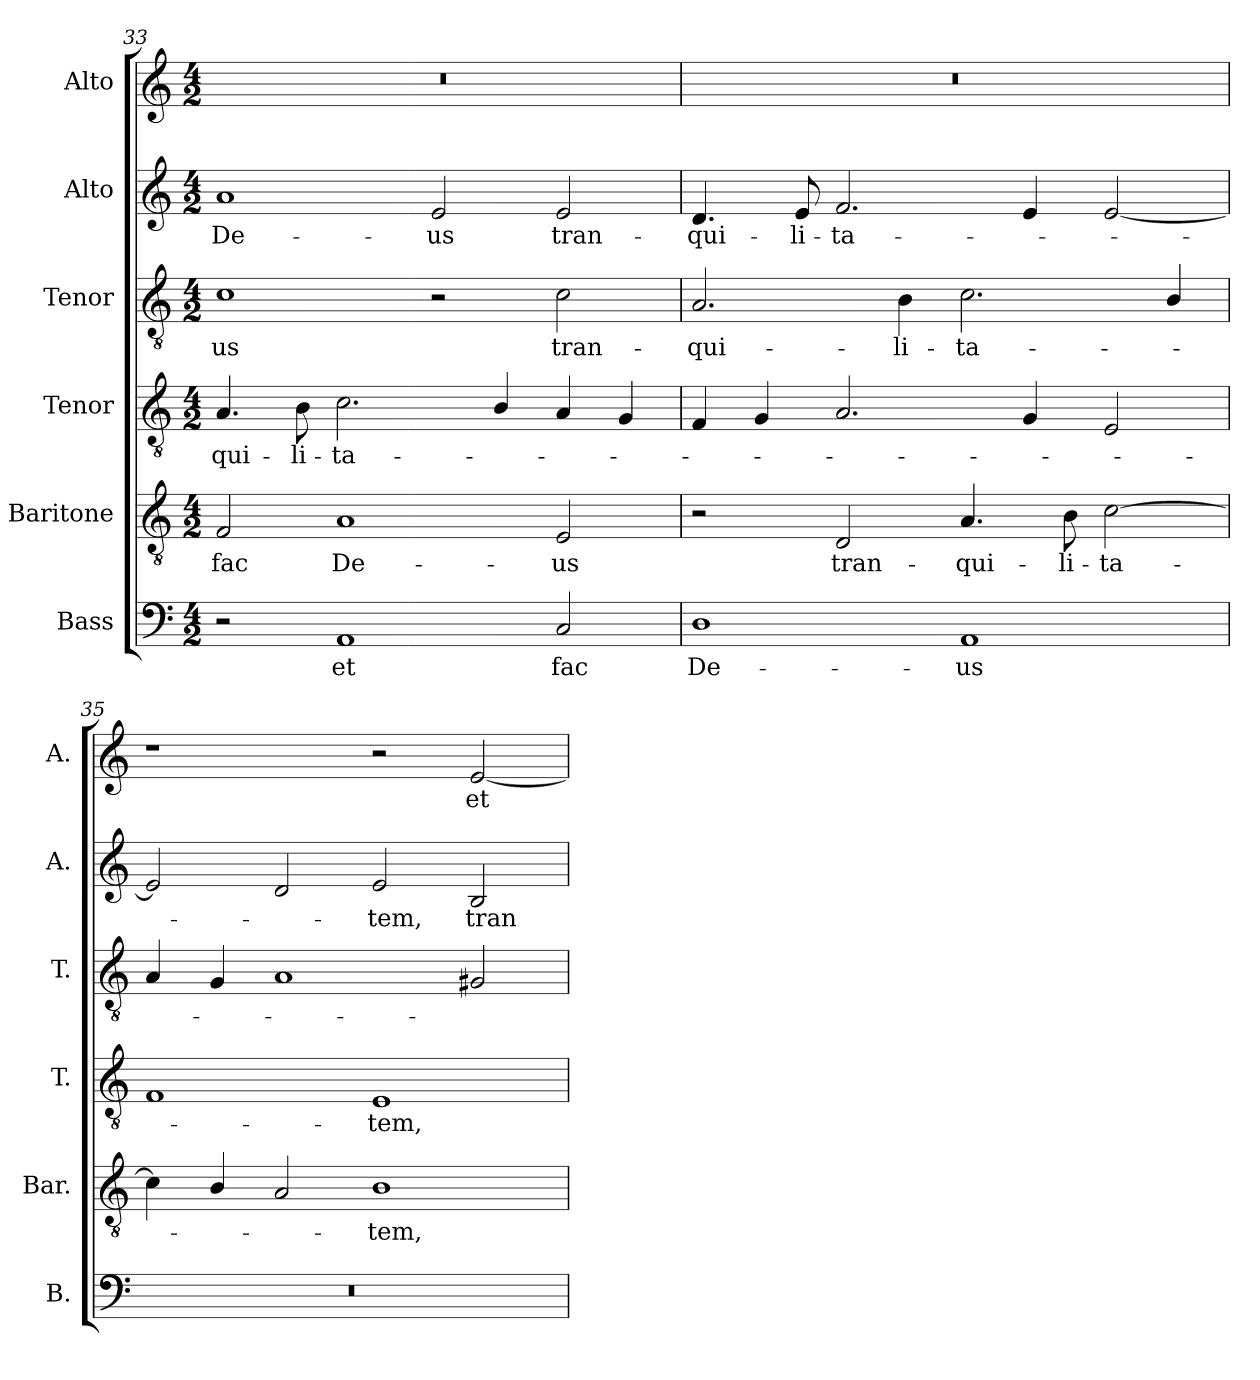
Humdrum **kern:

**kern	**text	**kern	**text	**kern	**text	**kern	**text	**kern	**text	**kern	**text
*part6	*part6	*part5	*part5	*part4	*part4	*part3	*part3	*part2	*part2	*part1	*part1
*staff6	*staff6	*staff5	*staff5	*staff4	*staff4	*staff3	*staff3	*staff2	*staff2	*staff1	*staff1
*I"Bass	*	*I"Baritone	*	*I"Tenor	*	*I"Tenor	*	*I"Alto	*	*I"Alto	*
*I'B.	*	*I'Bar.	*	*I'T.	*	*I'T.	*	*I'A.	*	*I'A.	*
*clefF4	*	*clefGv2	*	*clefGv2	*	*clefGv2	*	*clefG2	*	*clefG2	*
*	*	*ITrd7c12	*	*ITrd7c12	*	*ITrd7c12	*	*	*	*	*
*k[]	*	*k[]	*	*k[]	*	*k[]	*	*k[]	*	*k[]	*
*C:	*	*C:	*	*C:	*	*C:	*	*C:	*	*C:	*
*M4/2	*	*M4/2	*	*M4/2	*	*M4/2	*	*M4/2	*	*M4/2	*
=33	=33	=33	=33	=33	=33	=33	=33	=33	=33	=33	=33
!	!	!	!LO:LY:b:color=#000000	!	!	!	!	!	!	!	!
!	!	!	!	!	!LO:LY:b:color=#000000	!	!	!	!	!	!
!	!	!	!	!	!	!	!LO:LY:b:color=#000000	!	!	!	!
!	!	!	!	!	!	!	!	!	!LO:LY:b:color=#000000	!LO:N:vis=1	!
2r	.	2FFi/	fac	4.AAi/	-qui-	1Ci	-us	1ai	De-	0r	.
!	!	!	!	!	!LO:LY:b:color=#000000	!	!	!	!	!	!
.	.	.	.	8BBi\	-li-	.	.	.	.	.	.
!	!LO:LY:b:color=#000000	!	!	!	!	!	!	!	!	!	!
!	!	!	!LO:LY:b:color=#000000	!	!	!	!	!	!	!	!
!	!	!	!	!	!LO:LY:b:color=#000000	!	!	!	!	!	!
1AAi	et	1AAi	De-	2.Ci\	-ta-	.	.	.	.	.	.
!	!	!	!	!	!	!	!	!	!LO:LY:b:color=#000000	!	!
.	.	.	.	.	.	2r	.	2ei/	-us	.	.
.	.	.	.	4BBi/	.	.	.	.	.	.	.
!	!LO:LY:b:color=#000000	!	!	!	!	!	!	!	!	!	!
!	!	!	!LO:LY:b:color=#000000	!	!	!	!	!	!	!	!
!	!	!	!	!	!	!	!LO:LY:b:color=#000000	!	!	!	!
!	!	!	!	!	!	!	!	!	!LO:LY:b:color=#000000	!	!
2Ci/	fac	2EEi/	-us	4AAi/	.	2Ci\	tran-	2ei/	tran-	.	.
.	.	.	.	4GGi/	.	.	.	.	.	.	.
=34	=34	=34	=34	=34	=34	=34	=34	=34	=34	=34	=34
!	!LO:LY:b:color=#000000	!	!	!	!	!	!	!	!	!	!
!	!	!	!	!	!	!	!LO:LY:b:color=#000000	!	!	!	!
!	!	!	!	!	!	!	!	!	!LO:LY:b:color=#000000	!LO:N:vis=1	!
1Di	De-	2r	.	4FFi/	.	2.AAi/	-qui-	4.di/	-qui-	0r	.
.	.	.	.	4GGi/	.	.	.	.	.	.	.
!	!	!	!	!	!	!	!	!	!LO:LY:b:color=#000000	!	!
.	.	.	.	.	.	.	.	8ei/	-li-	.	.
!	!	!	!LO:LY:b:color=#000000	!	!	!	!	!	!	!	!
!	!	!	!	!	!	!	!	!	!LO:LY:b:color=#000000	!	!
.	.	2DDi/	tran-	2.AAi/	.	.	.	2.fi/	-ta-	.	.
!	!	!	!	!	!	!	!LO:LY:b:color=#000000	!	!	!	!
.	.	.	.	.	.	4BBi\	-li-	.	.	.	.
!	!LO:LY:b:color=#000000	!	!	!	!	!	!	!	!	!	!
!	!	!	!LO:LY:b:color=#000000	!	!	!	!	!	!	!	!
!	!	!	!	!	!	!	!LO:LY:b:color=#000000	!	!	!	!
1AAi	-us	4.AAi/	-qui-	.	.	2.Ci\	-ta-	.	.	.	.
.	.	.	.	4GGi/	.	.	.	4ei/	.	.	.
!	!	!	!LO:LY:b:color=#000000	!	!	!	!	!	!	!	!
.	.	8BBi\	-li-	.	.	.	.	.	.	.	.
!	!	!	!LO:LY:b:color=#000000	!	!	!	!	!	!	!	!
.	.	[2Ci\	-ta-	2EEi/	.	.	.	[2ei/	.	.	.
.	.	.	.	.	.	4BBi/	.	.	.	.	.
!!LO:LB:g=z
=35	=35	=35	=35	=35	=35	=35	=35	=35	=35	=35	=35
!LO:N:vis=1	!	!	!	!	!	!	!	!	!	!	!
0r	.	4Ci\]	.	1FFi	.	4AAi/	.	2ei/]	.	1r	.
.	.	4BBi/	.	.	.	4GGi/	.	.	.	.	.
.	.	2AAi/	.	.	.	1AAi	.	2di/	.	.	.
!	!	!	!LO:LY:b:color=#000000	!	!	!	!	!	!	!	!
!	!	!	!	!	!LO:LY:b:color=#000000	!	!	!	!	!	!
!	!	!	!	!	!	!	!	!	!LO:LY:b:color=#000000	!	!
.	.	1BBi	-tem,	1EEi	-tem,	.	.	2ei/	-tem,	2r	.
!	!	!	!	!	!	!	!	!	!LO:LY:b:color=#000000	!	!
!	!	!	!	!	!	!	!	!	!	!	!LO:LY:b:color=#000000
.	.	.	.	.	.	2GG#Xi/	.	2Bi/	tran-	[2ei/	et
=	=	=	=	=	=	=	=	=	=	=	=
*-	*-	*-	*-	*-	*-	*-	*-	*-	*-	*-	*-
